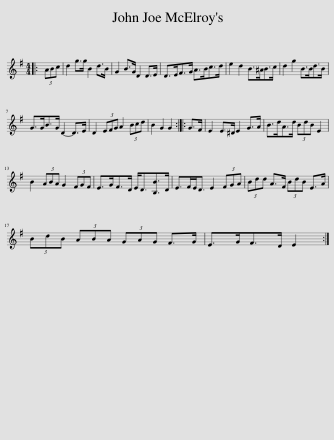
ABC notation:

X:1
L:1/8
M:4/4
I:linebreak $
K:G
V:1 treble
V:1
|: (3ABc | d2 g>g B2 d>B | G2 B>G D2 D>E | D>EF>G A>Bc>d | e2 d2 B>^AB>c | %5
 d2 g2 B>Bd>B |$ G>GB>G D2- D>E | D2 (3EFG A2 (3Bcd | B2 G2 G2 :: G>F | %10
 E2 E>^D E2 G>A | B>dA>d (3BdB E2 |$ B2 (3ABA G2 (3FGF | E>GF>D E<D[B,B]>D | E>FE<D E2 (3FGA | %15
 (3Bdd A>F (3BdB E>A |$ (3BdB (3ABA (3GAG F>G | E>GF>D E2 :| %18
